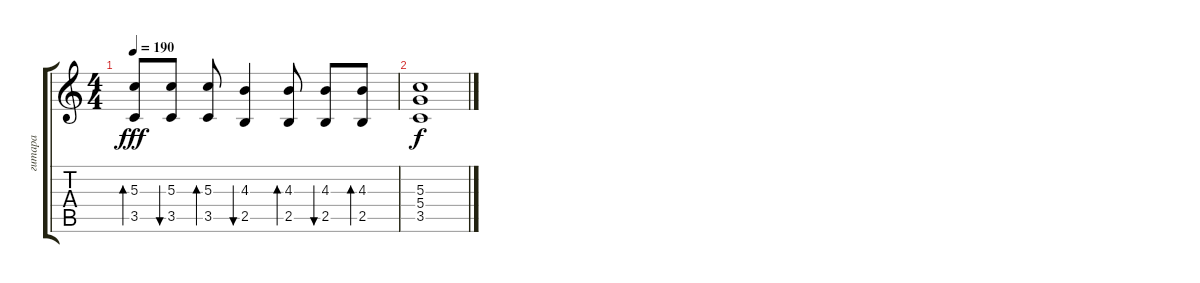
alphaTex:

\track ("гитара" "гитара") {instrument distortionguitar}
\staff {score tabs}
\tuning (E4 B3 G3 D3 A2 E2) {hide}
\ts (4 4)
\tempo 190
\clef g2
\ks c
(5.3 3.5).8{bd 30 dy fff} (5.3 3.5).8{bu 30} (5.3 3.5).8{bd 30} (4.3 2.5).4{bu 30} (4.3 2.5).8{bd 30} (4.3 2.5).8{bu 30} (4.3 2.5).8{bd 30} |
(5.3 5.4 3.5).1{dy f}
